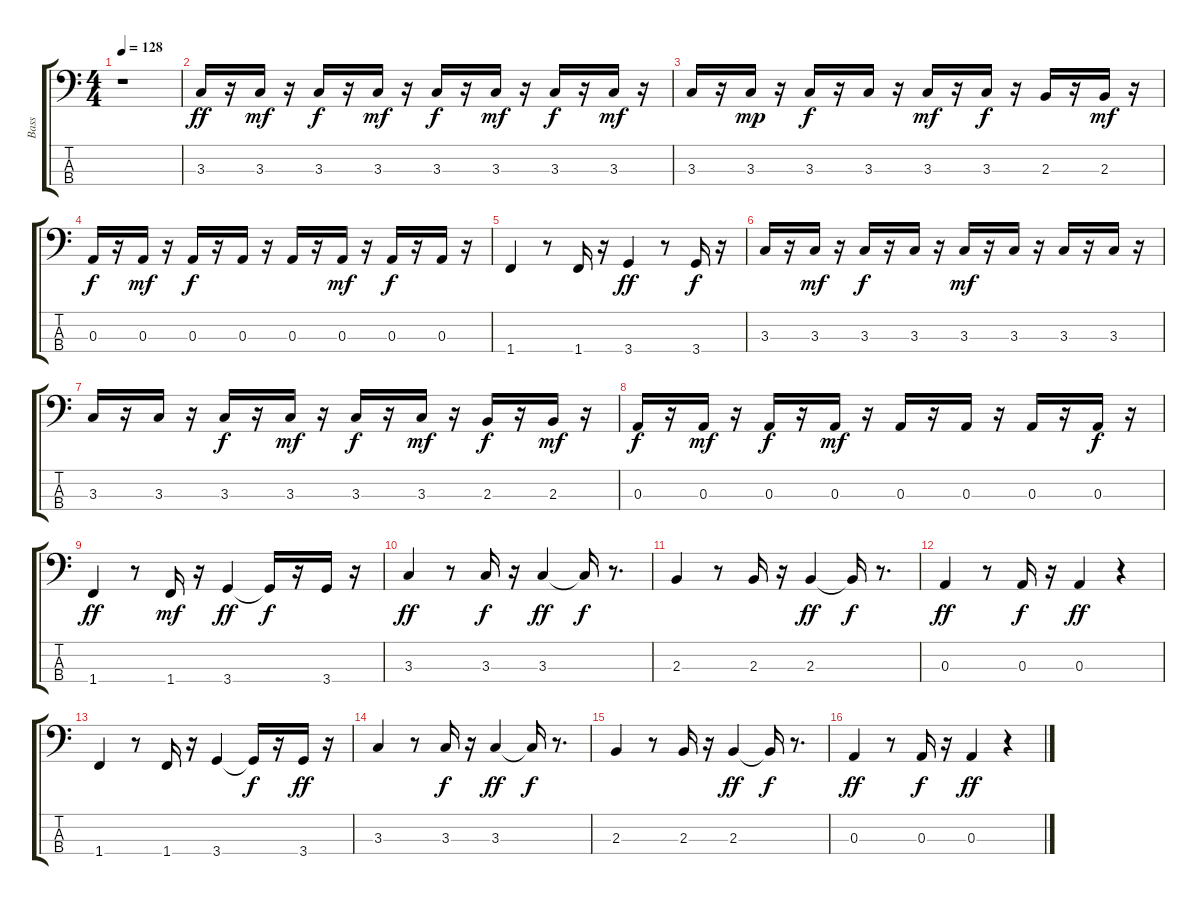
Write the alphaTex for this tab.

\track ("Bass" "Bass") {instrument electricbassfinger}
\staff {score tabs}
\tuning (G2 D2 A1 E1) {hide}
\ts (4 4)
\tempo 128
\clef f4
\ks c
r.1{dy ff instrument electricbassfinger} |
3.3.16 r.16 3.3.16{dy mf} r.16 3.3.16{dy f} r.16 3.3.16{dy mf} r.16 3.3.16{dy f} r.16 3.3.16{dy mf} r.16 3.3.16{dy f} r.16 3.3.16{dy mf} r.16 |
3.3.16 r.16 3.3.16{dy mp} r.16 3.3.16{dy f} r.16 3.3.16 r.16 3.3.16{dy mf} r.16 3.3.16{dy f} r.16 2.3.16 r.16 2.3.16{dy mf} r.16 |
0.3.16{dy f} r.16 0.3.16{dy mf} r.16 0.3.16{dy f} r.16 0.3.16 r.16 0.3.16 r.16 0.3.16{dy mf} r.16 0.3.16{dy f} r.16 0.3.16 r.16 |
1.4.4 r.8 1.4.16 r.16 3.4.4{dy ff} r.8 3.4.16{dy f} r.16 |
3.3.16 r.16 3.3.16{dy mf} r.16 3.3.16{dy f} r.16 3.3.16 r.16 3.3.16{dy mf} r.16 3.3.16 r.16 3.3.16 r.16 3.3.16 r.16 |
3.3.16 r.16 3.3.16 r.16 3.3.16{dy f} r.16 3.3.16{dy mf} r.16 3.3.16{dy f} r.16 3.3.16{dy mf} r.16 2.3.16{dy f} r.16 2.3.16{dy mf} r.16 |
0.3.16{dy f} r.16 0.3.16{dy mf} r.16 0.3.16{dy f} r.16 0.3.16{dy mf} r.16 0.3.16 r.16 0.3.16 r.16 0.3.16 r.16 0.3.16{dy f} r.16 |
1.4.4{dy ff} r.8 1.4.16{dy mf} r.16 3.4.4{dy ff} 3.4{t}.16{dy f} r.16 3.4.16 r.16 |
3.3.4{dy ff} r.8 3.3.16{dy f} r.16 3.3.4{dy ff} 3.3{t}.16{dy f} r.8{d} |
2.3.4 r.8 2.3.16 r.16 2.3.4{dy ff} 2.3{t}.16{dy f} r.8{d} |
0.3.4{dy ff} r.8 0.3.16{dy f} r.16 0.3.4{dy ff} r.4 |
1.4.4 r.8 1.4.16 r.16 3.4.4 3.4{t}.16{dy f} r.16 3.4.16{dy ff} r.16 |
3.3.4 r.8 3.3.16{dy f} r.16 3.3.4{dy ff} 3.3{t}.16{dy f} r.8{d} |
2.3.4 r.8 2.3.16 r.16 2.3.4{dy ff} 2.3{t}.16{dy f} r.8{d} |
0.3.4{dy ff} r.8 0.3.16{dy f} r.16 0.3.4{dy ff} r.4
